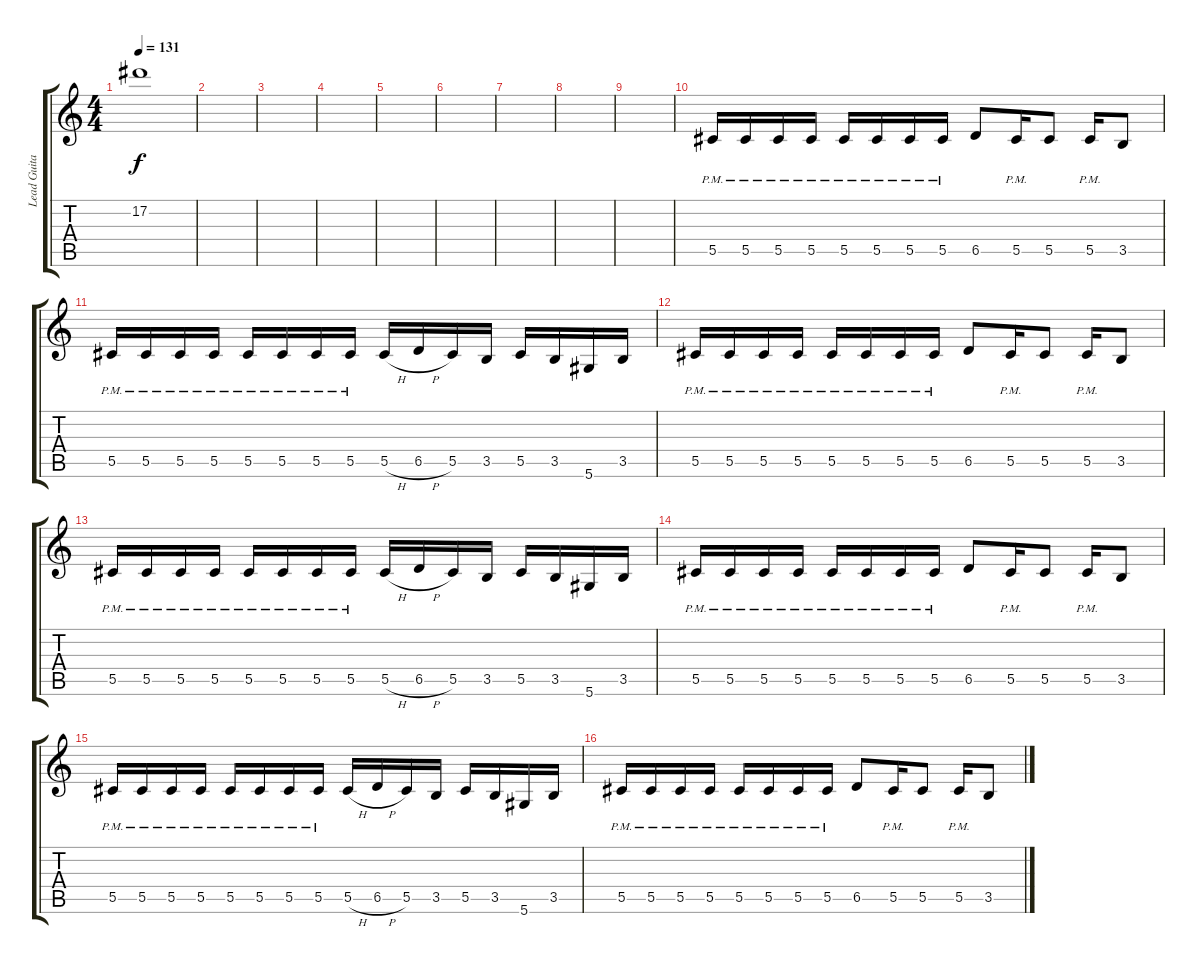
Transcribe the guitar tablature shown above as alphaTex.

\track ("Lead Guitar II" "Lead Guita") {instrument overdrivenguitar}
\staff {score tabs}
\tuning (Eb4 Bb3 Gb3 Db3 Ab2 Eb2) {hide}
\ts (4 4)
\tempo 131
\clef g2
\ks c
17.2{t}.1{dy f} |
\section ("" "")
|
|
|
|
|
|
|
|
\section ("" "")
5.5{pm}.16 5.5{pm}.16 5.5{pm}.16 5.5{pm}.16 5.5{pm}.16 5.5{pm}.16 5.5{pm}.16 5.5{pm}.16 6.5.8 5.5{pm}.16 5.5.8 5.5{pm}.16 3.5.8 |
5.5{pm}.16 5.5{pm}.16 5.5{pm}.16 5.5{pm}.16 5.5{pm}.16 5.5{pm}.16 5.5{pm}.16 5.5{pm}.16 5.5{h}.16 6.5{h}.16 5.5.16 3.5.16 5.5.16 3.5.16 5.6.16 3.5.16 |
5.5{pm}.16 5.5{pm}.16 5.5{pm}.16 5.5{pm}.16 5.5{pm}.16 5.5{pm}.16 5.5{pm}.16 5.5{pm}.16 6.5.8 5.5{pm}.16 5.5.8 5.5{pm}.16 3.5.8 |
5.5{pm}.16 5.5{pm}.16 5.5{pm}.16 5.5{pm}.16 5.5{pm}.16 5.5{pm}.16 5.5{pm}.16 5.5{pm}.16 5.5{h}.16 6.5{h}.16 5.5.16 3.5.16 5.5.16 3.5.16 5.6.16 3.5.16 |
5.5{pm}.16 5.5{pm}.16 5.5{pm}.16 5.5{pm}.16 5.5{pm}.16 5.5{pm}.16 5.5{pm}.16 5.5{pm}.16 6.5.8 5.5{pm}.16 5.5.8 5.5{pm}.16 3.5.8 |
5.5{pm}.16 5.5{pm}.16 5.5{pm}.16 5.5{pm}.16 5.5{pm}.16 5.5{pm}.16 5.5{pm}.16 5.5{pm}.16 5.5{h}.16 6.5{h}.16 5.5.16 3.5.16 5.5.16 3.5.16 5.6.16 3.5.16 |
5.5{pm}.16 5.5{pm}.16 5.5{pm}.16 5.5{pm}.16 5.5{pm}.16 5.5{pm}.16 5.5{pm}.16 5.5{pm}.16 6.5.8 5.5{pm}.16 5.5.8 5.5{pm}.16 3.5.8
